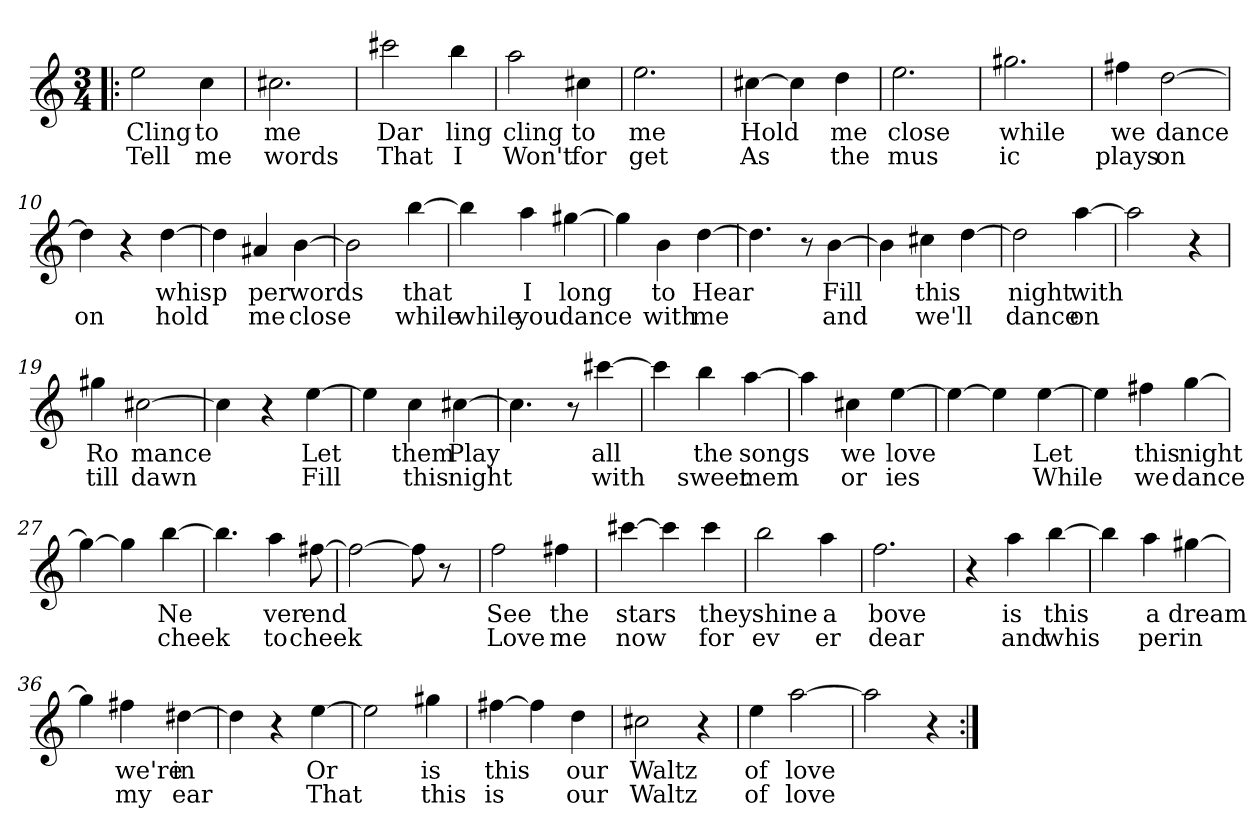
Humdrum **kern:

**kern	**text	**text
*part1	*part1	*part1
*staff1	*staff1	*staff1
*clefG2	*	*
*k[]	*	*
*C:	*	*
*M3/4	*	*
=1!|:	=1!|:	=1!|:
!	!LO:LY:b	!LO:LY:b
2ee\	Cling	Tell
!	!LO:LY:b	!LO:LY:b
4cc\	to	me
=2	=2	=2
!	!LO:LY:b	!LO:LY:b
2.cc#X\	me	words
=3	=3	=3
!	!LO:LY:b	!LO:LY:b
2ccc#X\	Dar	That
!	!LO:LY:b	!LO:LY:b
4bb\	ling	I
=4	=4	=4
!	!LO:LY:b	!LO:LY:b
2aa\	cling	Won't
!	!LO:LY:b	!LO:LY:b
4cc#X\	to	for
=5	=5	=5
!	!LO:LY:b	!LO:LY:b
2.ee\	me	get
=6	=6	=6
!	!LO:LY:b	!LO:LY:b
[4cc#X\	Hold	As
4cc#\]	.	.
!	!LO:LY:b	!LO:LY:b
4dd\	me	the
!!LO:LB:g=z
=7	=7	=7
!	!LO:LY:b	!LO:LY:b
2.ee\	close	mus
=8	=8	=8
!	!LO:LY:b	!LO:LY:b
2.gg#X\	while	ic
=9	=9	=9
!	!LO:LY:b	!LO:LY:b
4ff#X\	we	plays
!	!LO:LY:b	!LO:LY:b
[2dd\	dance	on
=10	=10	=10
!	!	!LO:LY:b
4dd\]	.	on
4r	.	.
!	!LO:LY:b	!LO:LY:b
[4dd\	whisp	hold
=11	=11	=11
4dd\]	.	.
!	!LO:LY:b	!LO:LY:b
4a#X/	per	me
!	!LO:LY:b	!LO:LY:b
[4b\	words	close
=12	=12	=12
2b\]	.	.
!	!LO:LY:b	!LO:LY:b
[4bb\	that	while
!!LO:LB:g=z
=13	=13	=13
!	!	!LO:LY:b
4bb\]	.	while
!	!LO:LY:b	!LO:LY:b
4aa\	I	you
!	!LO:LY:b	!LO:LY:b
[4gg#X\	long	dance
=14	=14	=14
4gg#\]	.	.
!	!LO:LY:b	!LO:LY:b
4b\	to	with
!	!LO:LY:b	!LO:LY:b
[4dd\	Hear	me
=15	=15	=15
4.dd\]	.	.
8r	.	.
!	!LO:LY:b	!LO:LY:b
[4b\	Fill	and
=16	=16	=16
4b\]	.	.
!	!LO:LY:b	!LO:LY:b
4cc#X\	this	we'll
[4dd\	.	.
=17	=17	=17
!	!LO:LY:b	!LO:LY:b
2dd\]	night	dance
!	!LO:LY:b	!LO:LY:b
[4aa\	with	on
=18	=18	=18
2aa\]	.	.
4r	.	.
!!LO:LB:g=z
=19	=19	=19
!	!LO:LY:b	!LO:LY:b
4gg#X\	Ro	till
!	!LO:LY:b	!LO:LY:b
[2cc#X\	mance	dawn
=20	=20	=20
4cc#\]	.	.
4r	.	.
!	!LO:LY:b	!LO:LY:b
[4ee\	Let	Fill
=21	=21	=21
4ee\]	.	.
!	!LO:LY:b	!LO:LY:b
4cc\	them	this
!	!LO:LY:b	!LO:LY:b
[4cc#X\	Play	night
=22	=22	=22
4.cc#\]	.	.
8r	.	.
!	!LO:LY:b	!LO:LY:b
[4ccc#X\	all	with
=23	=23	=23
4ccc#\]	.	.
!	!LO:LY:b	!LO:LY:b
4bb\	the	sweet
!	!LO:LY:b	!LO:LY:b
[4aa\	songs	mem
=24	=24	=24
4aa\]	.	.
!	!LO:LY:b	!LO:LY:b
4cc#X\	we	or
!	!LO:LY:b	!LO:LY:b
[4ee\	love	ies
!!LO:LB:g=z
=25	=25	=25
4ee\_	.	.
4ee\]	.	.
!	!LO:LY:b	!LO:LY:b
[4ee\	Let	While
=26	=26	=26
4ee\]	.	.
!	!LO:LY:b	!LO:LY:b
4ff#X\	this	we
!	!LO:LY:b	!LO:LY:b
[4gg\	night	dance
=27	=27	=27
4gg\_	.	.
4gg\]	.	.
!	!LO:LY:b	!LO:LY:b
[4bb\	Ne	cheek
=28	=28	=28
4.bb\]	.	.
!	!LO:LY:b	!LO:LY:b
4aa\	ver	to
!	!LO:LY:b	!LO:LY:b
[8ff#X\	end	cheek
=29	=29	=29
2ff#\_	.	.
8ff#\]	.	.
8r	.	.
=30	=30	=30
!	!LO:LY:b	!LO:LY:b
2ff\	See	Love
!	!LO:LY:b	!LO:LY:b
4ff#X\	the	me
!!LO:LB:g=z
=31	=31	=31
!	!LO:LY:b	!LO:LY:b
[4ccc#X\	stars	now
4ccc#\]	.	.
!	!LO:LY:b	!LO:LY:b
4ccc#\	they	for
=32	=32	=32
!	!LO:LY:b	!LO:LY:b
2bb\	shine	ev
!	!LO:LY:b	!LO:LY:b
4aa\	a	er
=33	=33	=33
!	!LO:LY:b	!LO:LY:b
2.ff\	bove	dear
=34	=34	=34
4r	.	.
!	!LO:LY:b	!LO:LY:b
4aa\	is	and
!	!LO:LY:b	!LO:LY:b
[4bb\	this	whis
=35	=35	=35
4bb\]	.	.
!	!LO:LY:b	!LO:LY:b
4aa\	a	per
!	!LO:LY:b	!LO:LY:b
[4gg#X\	dream	in
=36	=36	=36
4gg#\]	.	.
!	!LO:LY:b	!LO:LY:b
4ff#X\	we're	my
!	!LO:LY:b	!LO:LY:b
[4dd#X\	in	ear
!!LO:LB:g=z
=37	=37	=37
4dd#\]	.	.
4r	.	.
!	!LO:LY:b	!LO:LY:b
[4ee\	Or	That
=38	=38	=38
2ee\]	.	.
!	!LO:LY:b	!LO:LY:b
4gg#X\	is	this
=39	=39	=39
!	!LO:LY:b	!LO:LY:b
[4ff#X\	this	is
4ff#\]	.	.
!	!LO:LY:b	!LO:LY:b
4dd\	our	our
=40	=40	=40
!	!LO:LY:b	!LO:LY:b
2cc#X\	Waltz	Waltz
4r	.	.
=41	=41	=41
!	!LO:LY:b	!LO:LY:b
4ee\	of	of
!	!LO:LY:b	!LO:LY:b
[2aa\	love	love
=42	=42	=42
2aa\]	.	.
4r	.	.
=:|!	=:|!	=:|!
*-	*-	*-
